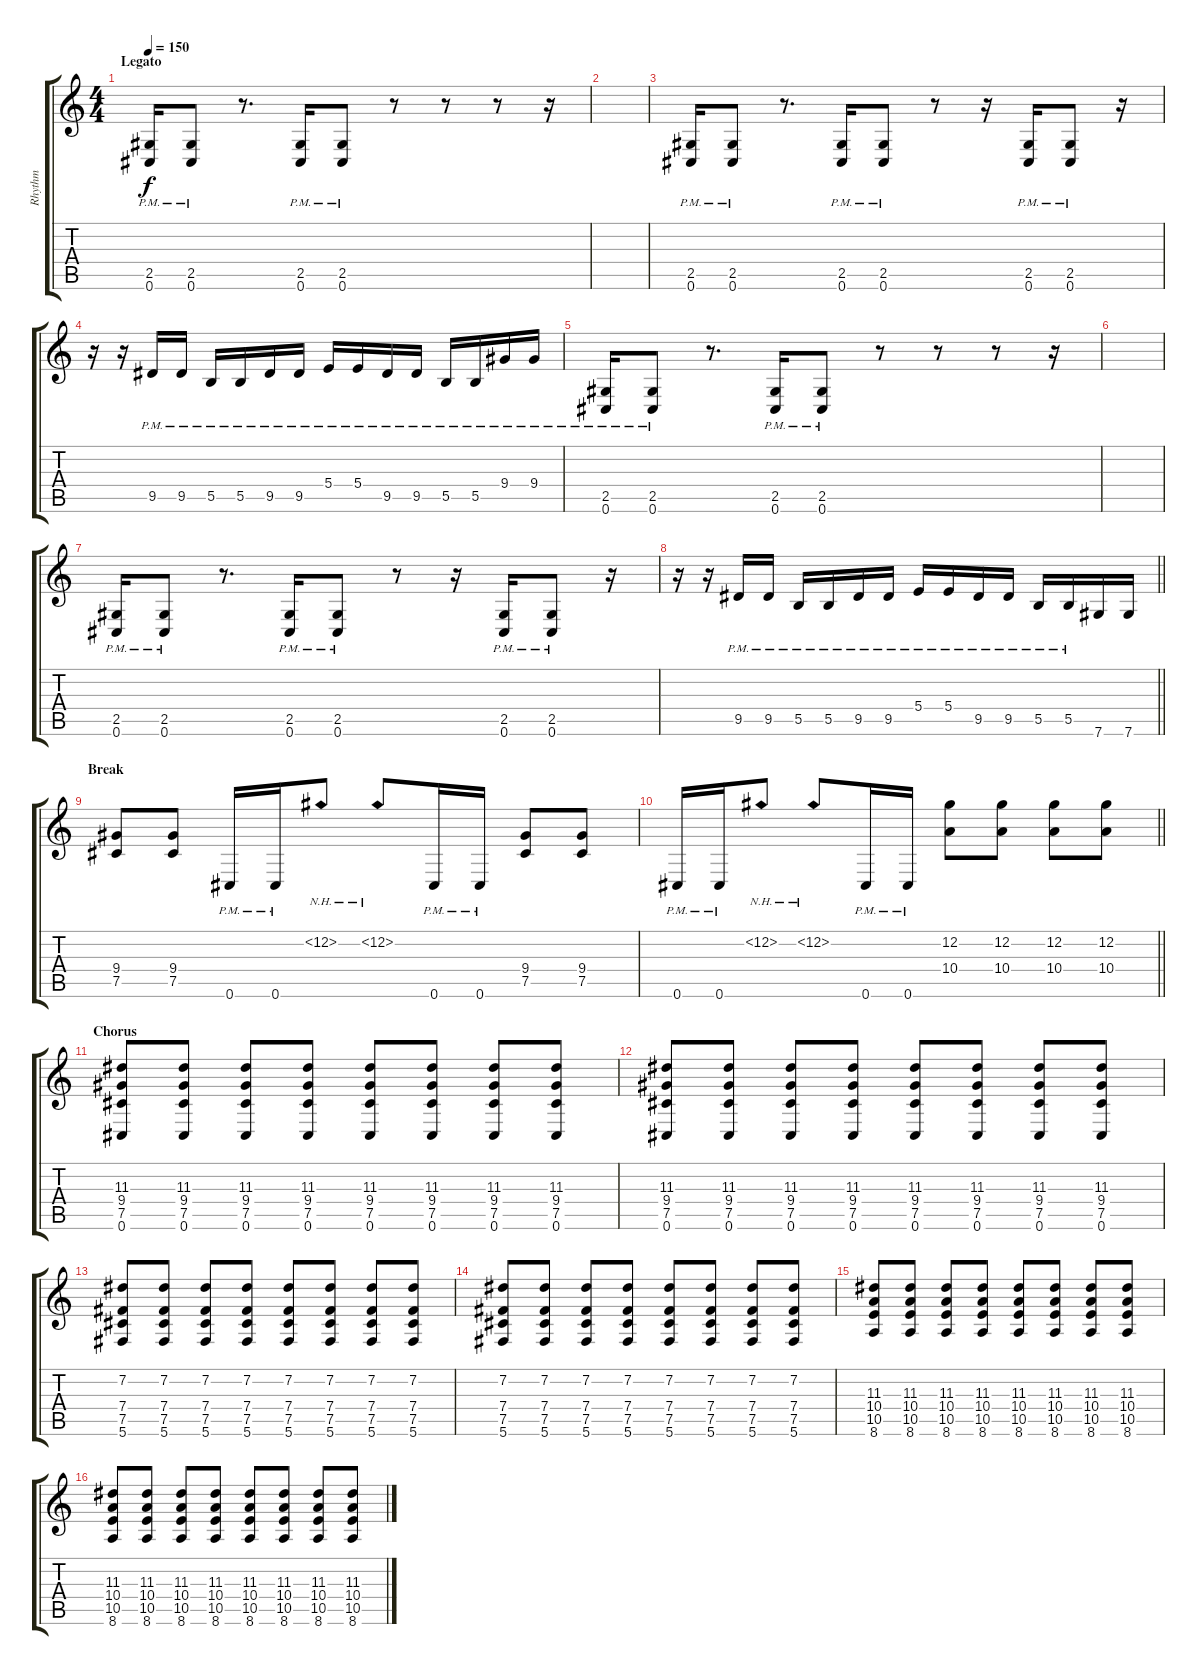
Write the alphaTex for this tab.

\track ("Rhythm" "Rhythm") {instrument overdrivenguitar}
\staff {score tabs}
\tuning (Db4 Ab3 E3 B2 Gb2 Db2) {hide}
\ts (4 4)
\section ("" "Legato")
\tempo 150
\clef g2
\ks c
(2.5{pm} 0.6{pm}).16{dy f} (2.5{pm} 0.6{pm}).8 r.8{d} (2.5{pm} 0.6{pm}).16 (2.5{pm} 0.6{pm}).8 r.8 r.8 r.8 r.16 |
|
(2.5{pm} 0.6{pm}).16 (2.5{pm} 0.6{pm}).8 r.8{d} (2.5{pm} 0.6{pm}).16 (2.5{pm} 0.6{pm}).8 r.8 r.16 (2.5{pm} 0.6{pm}).16 (2.5{pm} 0.6{pm}).8 r.16 |
r.16 r.16 9.5{pm}.16 9.5{pm}.16 5.5{pm}.16 5.5{pm}.16 9.5{pm}.16 9.5{pm}.16 5.4{pm}.16 5.4{pm}.16 9.5{pm}.16 9.5{pm}.16 5.5{pm}.16 5.5{pm}.16 9.4{pm}.16 9.4{pm}.16 |
(2.5{pm} 0.6{pm}).16 (2.5{pm} 0.6{pm}).8 r.8{d} (2.5{pm} 0.6{pm}).16 (2.5{pm} 0.6{pm}).8 r.8 r.8 r.8 r.16 |
|
(2.5{pm} 0.6{pm}).16 (2.5{pm} 0.6{pm}).8 r.8{d} (2.5{pm} 0.6{pm}).16 (2.5{pm} 0.6{pm}).8 r.8 r.16 (2.5{pm} 0.6{pm}).16 (2.5{pm} 0.6{pm}).8 r.16 |
\barLineRight lightlight
r.16 r.16 9.5{pm}.16 9.5{pm}.16 5.5{pm}.16 5.5{pm}.16 9.5{pm}.16 9.5{pm}.16 5.4{pm}.16 5.4{pm}.16 9.5{pm}.16 9.5{pm}.16 5.5{pm}.16 5.5{pm}.16 7.6.16 7.6.16 |
\section ("" "Break")
(9.4 7.5).8 (9.4 7.5).8 0.6{pm}.16 0.6{pm}.16 12.2{nh}.8 12.2{nh}.8 0.6{pm}.16 0.6{pm}.16 (9.4 7.5).8 (9.4 7.5).8 |
\barLineRight lightlight
0.6{pm}.16 0.6{pm}.16 12.2{nh}.8 12.2{nh}.8 0.6{pm}.16 0.6{pm}.16 (12.2 10.4).8 (12.2 10.4).8 (12.2 10.4).8 (12.2 10.4).8 |
\section ("" "Chorus")
(11.3 9.4 7.5 0.6).8 (11.3 9.4 7.5 0.6).8 (11.3 9.4 7.5 0.6).8 (11.3 9.4 7.5 0.6).8 (11.3 9.4 7.5 0.6).8 (11.3 9.4 7.5 0.6).8 (11.3 9.4 7.5 0.6).8 (11.3 9.4 7.5 0.6).8 |
(11.3 9.4 7.5 0.6).8 (11.3 9.4 7.5 0.6).8 (11.3 9.4 7.5 0.6).8 (11.3 9.4 7.5 0.6).8 (11.3 9.4 7.5 0.6).8 (11.3 9.4 7.5 0.6).8 (11.3 9.4 7.5 0.6).8 (11.3 9.4 7.5 0.6).8 |
(7.2 7.4 7.5 5.6).8 (7.2 7.4 7.5 5.6).8 (7.2 7.4 7.5 5.6).8 (7.2 7.4 7.5 5.6).8 (7.2 7.4 7.5 5.6).8 (7.2 7.4 7.5 5.6).8 (7.2 7.4 7.5 5.6).8 (7.2 7.4 7.5 5.6).8 |
(7.2 7.4 7.5 5.6).8 (7.2 7.4 7.5 5.6).8 (7.2 7.4 7.5 5.6).8 (7.2 7.4 7.5 5.6).8 (7.2 7.4 7.5 5.6).8 (7.2 7.4 7.5 5.6).8 (7.2 7.4 7.5 5.6).8 (7.2 7.4 7.5 5.6).8 |
(11.3 10.4 10.5 8.6).8 (11.3 10.4 10.5 8.6).8 (11.3 10.4 10.5 8.6).8 (11.3 10.4 10.5 8.6).8 (11.3 10.4 10.5 8.6).8 (11.3 10.4 10.5 8.6).8 (11.3 10.4 10.5 8.6).8 (11.3 10.4 10.5 8.6).8 |
(11.3 10.4 10.5 8.6).8 (11.3 10.4 10.5 8.6).8 (11.3 10.4 10.5 8.6).8 (11.3 10.4 10.5 8.6).8 (11.3 10.4 10.5 8.6).8 (11.3 10.4 10.5 8.6).8 (11.3 10.4 10.5 8.6).8 (11.3 10.4 10.5 8.6).8
